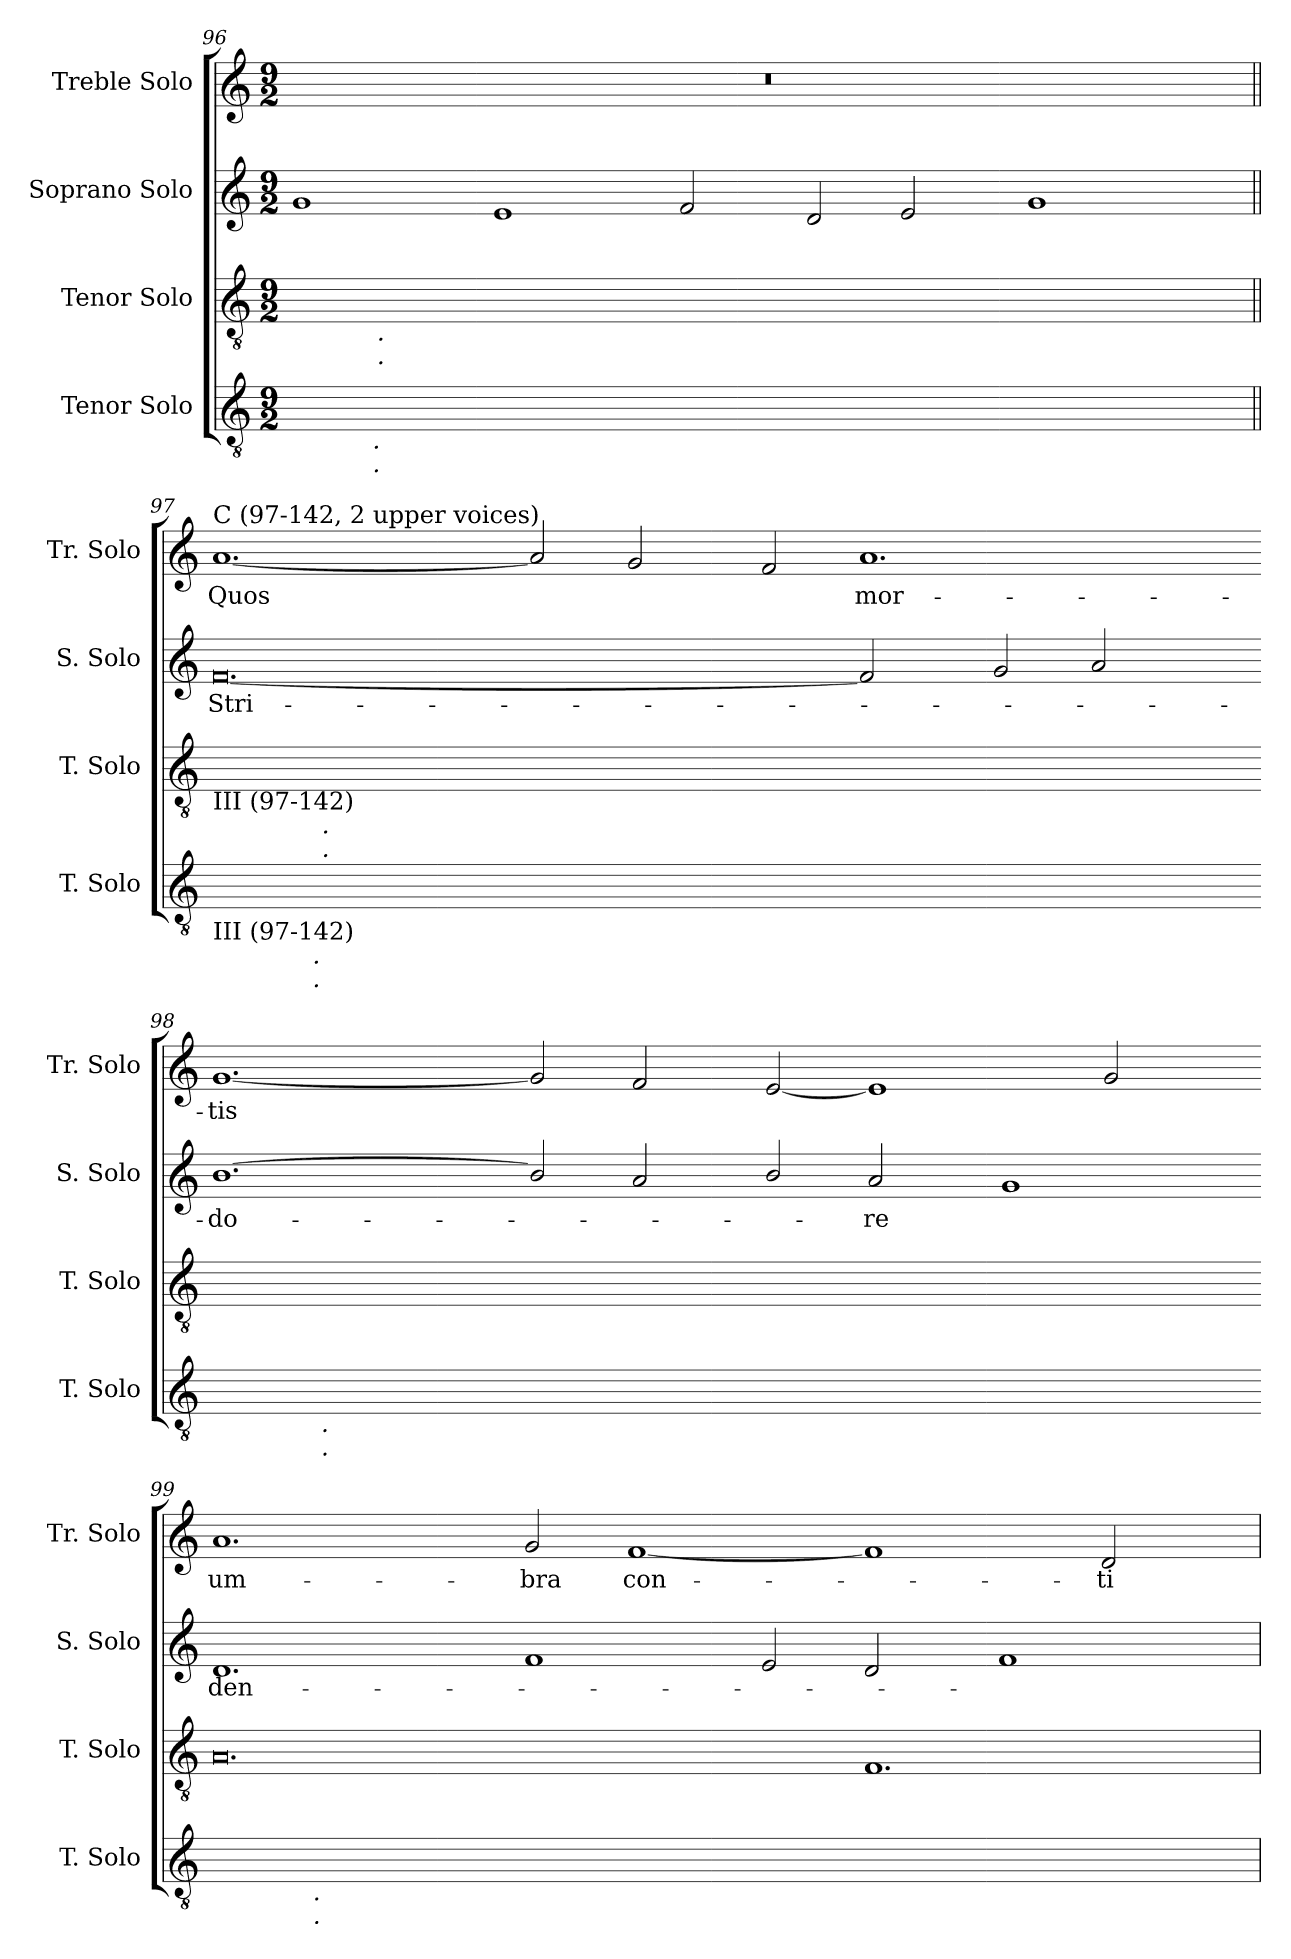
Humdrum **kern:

**kern	**kern	**kern	**text	**kern	**text
*part4	*part3	*part2	*part2	*part1	*part1
*staff4	*staff3	*staff2	*staff2	*staff1	*staff1
*I"Tenor Solo	*I"Tenor Solo	*I"Soprano Solo	*	*I"Treble Solo	*
*I'T. Solo	*I'T. Solo	*I'S. Solo	*	*I'Tr. Solo	*
*clefGv2	*clefGv2	*clefG2	*	*clefG2	*
*ITrd7c12	*ITrd7c12	*	*	*	*
*k[]	*k[]	*k[]	*	*k[]	*
*C:	*C:	*C:	*	*C:	*
*M9/2	*M9/2	*M9/2	*	*M9/2	*
=96	=96	=96	=96	=96	=96
!	!	!	!	!LO:N:vis=1	!
*^	*^	*	*	*	*
0.GGiyy_<	4ryy	0.BBiyy_<	4ryy	1gi	.	2%9r	.
.	64ryy	.	64ryy	.	.	.	.
.	256.ryy	.	128ryy	.	.	.	.
!	!LO:TX:b:i:t=.	!	!	!	!	!	!
!	!LO:TX:b:i:t=.	!	!	!	!	!	!
.	1ryy	.	.	.	.	.	.
.	.	.	1024ryy	.	.	.	.
!	!	!	!LO:TX:b:i:t=.	!	!	!	!
!	!	!	!LO:TX:b:i:t=.	!	!	!	!
.	.	.	1ryy	.	.	.	.
.	.	.	.	1ei	.	.	.
.	1ryy	.	.	.	.	.	.
.	.	.	1ryy	.	.	.	.
.	.	.	.	2fi/	.	.	.
.	1ryy	.	.	.	.	.	.
.	.	.	1ryy	.	.	.	.
.	.	.	.	2di/	.	.	.
1.GGiyy]	.	1.BBiyy]	.	2ei/	.	.	.
.	1ryy	.	.	.	.	.	.
.	.	.	1ryy	.	.	.	.
.	.	.	.	1gi	.	.	.
.	8ryy	.	.	.	.	.	.
.	.	.	8ryy	.	.	.	.
.	16ryy	.	.	.	.	.	.
.	.	.	16ryy	.	.	.	.
.	32ryy	.	.	.	.	.	.
.	.	.	32ryy	.	.	.	.
.	128ryy	.	.	.	.	.	.
.	.	.	256..ryy	.	.	.	.
.	512ryy	.	.	.	.	.	.
!!LO:PB:g=z
=97||	=97||	=97||	=97||	=97||	=97||	=97||	=97||
!	!	!	!	!	!LO:LY:b:color=#000000	!	!
!	!	!	!	!	!	!LO:TX:a:t=C (97-142, 2 upper voices)	!
!	!	!LO:TX:b:t=III (97-142)	!	!	!	!	!
!LO:TX:b:t=III (97-142)	!	!	!	!	!	!	!
!	!	!	!	!	!	!	!LO:LY:b:color=#000000
[<0.DDiyy	4ryy	[>0.Diyy	4ryy	[<0.fi	Stri-	[<1.ai	Quos
.	32ryy	.	16ryy	.	.	.	.
.	64...ryy	.	.	.	.	.	.
!	!LO:TX:b:i:t=.	!	!	!	!	!	!
!	!LO:TX:b:i:t=.	!	!	!	!	!	!
.	1ryy	.	.	.	.	.	.
.	.	.	256.ryy	.	.	.	.
!	!	!	!LO:TX:b:i:t=.	!	!	!	!
!	!	!	!LO:TX:b:i:t=.	!	!	!	!
.	.	.	1ryy	.	.	.	.
.	1ryy	.	.	.	.	.	.
.	.	.	1ryy	.	.	.	.
.	.	.	.	.	.	2ai/]	.
.	.	.	.	.	.	2gi/	.
.	1ryy	.	.	.	.	.	.
.	.	.	1ryy	.	.	.	.
.	.	.	.	.	.	2fi/	.
!	!	!	!	!	!	!	!LO:LY:b:color=#000000
1.DDiyy]	.	1.Diyy_>	.	2fi/]	.	1.ai	mor-
.	1ryy	.	.	.	.	.	.
.	.	.	1ryy	.	.	.	.
.	.	.	.	2gi/	.	.	.
.	.	.	.	2ai/	.	.	.
.	8ryy	.	.	.	.	.	.
.	.	.	8ryy	.	.	.	.
.	16ryy	.	.	.	.	.	.
.	.	.	32ryy	.	.	.	.
.	.	.	64ryy	.	.	.	.
.	.	.	128ryy	.	.	.	.
.	512ryy	.	512ryy	.	.	.	.
*	*	*v	*v	*	*	*	*
=98-	=98-	=98-	=98-	=98-	=98-	=98-
*	*	*^	*	*	*	*
!	!	!	!	!	!LO:LY:b:color=#000000	!	!
*	*	*v	*v	*	*	*	*
*	*	*^	*	*	*	*
!	!	!	!	!	!	!	!LO:LY:b:color=#000000
*	*	*v	*v	*	*	*	*
[<0.GGiyy	4ryy	0.Diyy_>	[<1.bi	-do-	[<1.gi	-tis
.	16ryy	.	.	.	.	.
.	128..ryy	.	.	.	.	.
!	!LO:TX:b:i:t=.	!	!	!	!	!
!	!LO:TX:b:i:t=.	!	!	!	!	!
.	1ryy	.	.	.	.	.
.	1ryy	.	.	.	.	.
.	.	.	2bi/]	.	2gi/]	.
.	.	.	2ai/	.	2fi/	.
.	1ryy	.	.	.	.	.
.	.	.	2bi/	.	[<2ei/	.
!	!	!	!	!LO:LY:b:color=#000000	!	!
1.GGiyy]	.	1.Diyy]	2ai/	-re	1ei]	.
.	1ryy	.	.	.	.	.
.	.	.	1gi	.	.	.
.	.	.	.	.	2gi/	.
.	8ryy	.	.	.	.	.
.	32ryy	.	.	.	.	.
.	64ryy	.	.	.	.	.
.	512ryy	.	.	.	.	.
=99-	=99-	=99-	=99-	=99-	=99-	=99-
!	!	!	!	!LO:LY:b:color=#000000	!	!
!	!	!	!	!	!	!LO:LY:b:color=#000000
[<0.FFiyy	4ryy	0.AAi	1.di	den-	1.ai	um-
.	16ryy	.	.	.	.	.
.	512ryy	.	.	.	.	.
!	!LO:TX:b:i:t=.	!	!	!	!	!
!	!LO:TX:b:i:t=.	!	!	!	!	!
.	1ryy	.	.	.	.	.
.	1ryy	.	.	.	.	.
!	!	!	!	!	!	!LO:LY:b:color=#000000
.	.	.	1fi	.	2gi/	-bra
!	!	!	!	!	!	!LO:LY:b:color=#000000
.	.	.	.	.	[<1fi	con-
.	1ryy	.	.	.	.	.
.	.	.	2ei/	.	.	.
1.FFiyy]	.	1.FFi	2di/	.	1fi]	.
.	1ryy	.	.	.	.	.
.	.	.	1fi	.	.	.
!	!	!	!	!	!	!LO:LY:b:color=#000000
.	.	.	.	.	2di/	-ti-
.	8ryy	.	.	.	.	.
.	32ryy	.	.	.	.	.
.	64...ryy	.	.	.	.	.
*v	*v	*	*	*	*	*
=	=	=	=	=	=
*-	*-	*-	*-	*-	*-
